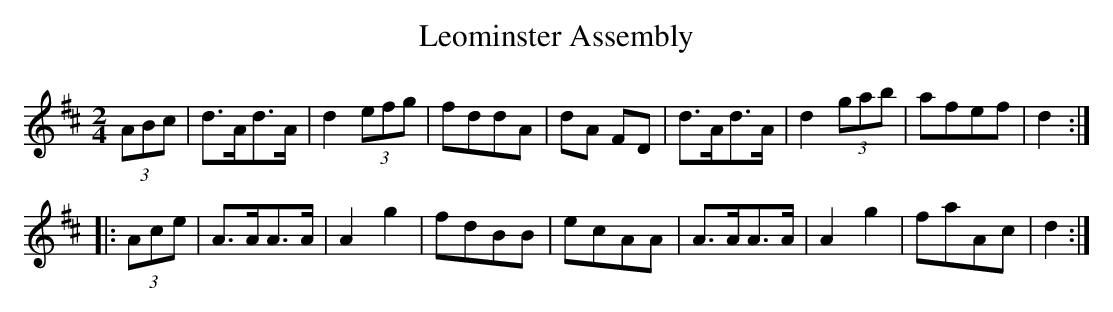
X:1
T:Leominster Assembly
M:2/4
L:1/8
K:D
(3ABc | d>Ad>A | d2 (3efg | fddA | dA FD | d>Ad>A | d2 (3gab | afef | d2 :|
|: (3Ace | A>AA>A | A2g2 | fdBB | ecAA | A>AA>A | A2 g2 | faAc | d2 :|
